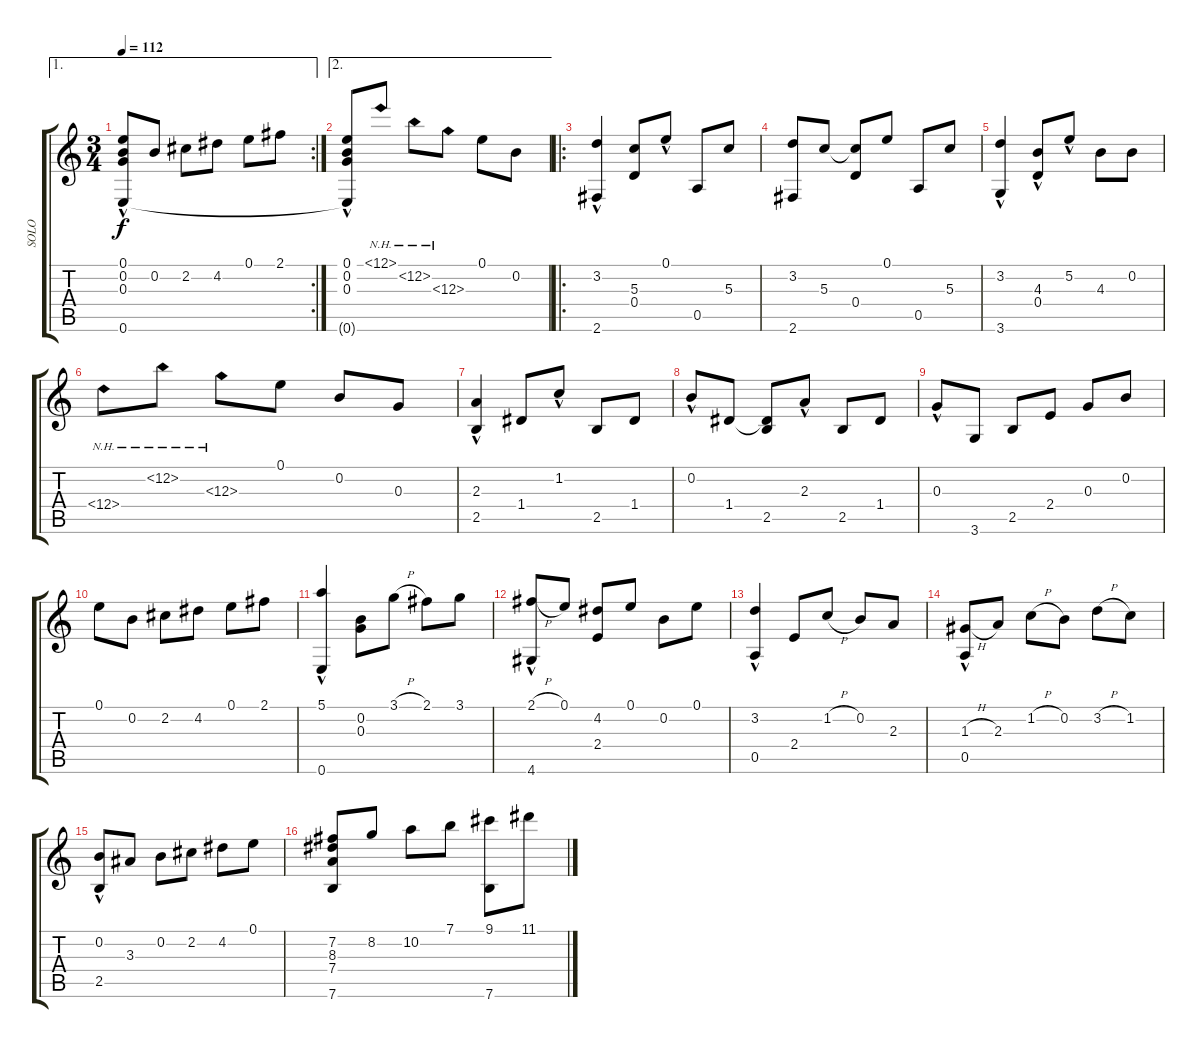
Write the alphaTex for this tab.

\track ("SOLO" "SOLO") {instrument acousticguitarnylon}
\staff {score tabs}
\tuning (E4 B3 G3 D3 A2 E2) {hide}
\ae 1
\rc 2
\ts (3 4)
\tempo 112
\clef g2
\ks c
(0.1 0.2 0.3 0.6{hac t}).8{dy f} 0.2.8 2.2.8 4.2.8 0.1.8 2.1.8 |
\ae 2
(0.1 0.2 0.3 0.6{hac t}).8 12.1{nh}.8 12.2{nh}.8 12.3{nh}.8 0.1.8 0.2.8 |
\ro
(3.2{hac} 2.6).4 (5.3 0.4).8 0.1{hac}.8 0.5.8 5.3.8 |
(3.2 2.6).8 5.3.8 (5.3{t} 0.4).8 0.1.8 0.5.8 5.3.8 |
(3.2{hac} 3.6).4 (4.3{hac} 0.4).8 5.2{hac}.8 4.3.8 0.2.8 |
12.4{nh}.8 12.2{nh}.8 12.3{nh}.8 0.1.8 0.2.8 0.3.8 |
(2.3{hac} 2.5).4 1.4.8 1.2{hac}.8 2.5.8 1.4.8 |
0.2{hac}.8 1.4.8 (1.4{t} 2.5).8 2.3{hac}.8 2.5.8 1.4.8 |
0.3{hac}.8 3.6.8 2.5.8 2.4.8 0.3.8 0.2.8 |
0.1.8 0.2.8 2.2.8 4.2.8 0.1.8 2.1.8 |
(5.1{hac} 0.6{hac}).4 (0.2 0.3).8 3.1{h}.8 2.1.8 3.1.8 |
(2.1{h} 4.6{hac}).8 0.1.8 (4.2 2.4).8 0.1.8 0.2.8 0.1.8 |
(3.2{hac} 0.5{hac}).4 2.4.8 1.2{h}.8 0.2.8 2.3.8 |
(1.3{h} 0.5{hac}).8 2.3.8 1.2{h}.8 0.2.8 3.2{h}.8 1.2.8 |
(0.2 2.5{hac}).8 3.3.8 0.2.8 2.2.8 4.2.8 0.1.8 |
(7.2 8.3 7.4 7.6).8 8.2.8 10.2.8 7.1.8 (9.1 7.6).8 11.1.8
